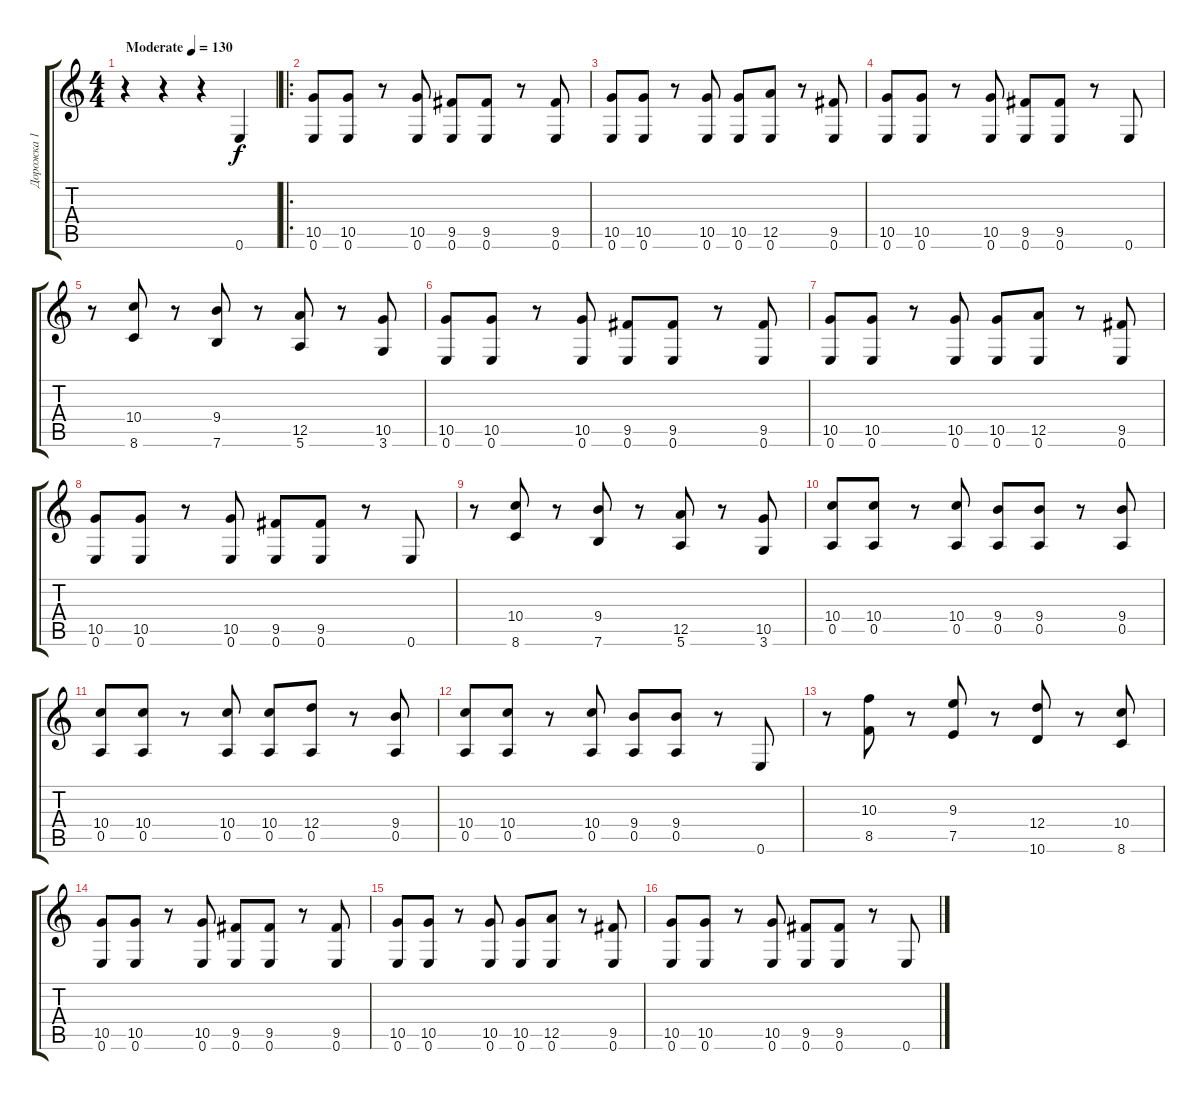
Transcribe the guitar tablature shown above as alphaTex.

\track ("Дорожка 1" "Дорожка 1") {instrument distortionguitar}
\staff {score tabs}
\tuning (E4 B3 G3 D3 A2 E2) {hide}
\ts (4 4)
\tempo (130 "Moderate")
\clef g2
\ks c
r.4{dy f instrument distortionguitar} r.4 r.4 0.6.4 |
\ro
(10.5 0.6).8 (10.5 0.6).8 r.8 (10.5 0.6).8 (9.5 0.6).8 (9.5 0.6).8 r.8 (9.5 0.6).8 |
(10.5 0.6).8 (10.5 0.6).8 r.8 (10.5 0.6).8 (10.5 0.6).8 (12.5 0.6).8 r.8 (9.5 0.6).8 |
(10.5 0.6).8 (10.5 0.6).8 r.8 (10.5 0.6).8 (9.5 0.6).8 (9.5 0.6).8 r.8 0.6.8 |
r.8 (10.4 8.6).8 r.8 (9.4 7.6).8 r.8 (12.5 5.6).8 r.8 (10.5 3.6).8 |
(10.5 0.6).8 (10.5 0.6).8 r.8 (10.5 0.6).8 (9.5 0.6).8 (9.5 0.6).8 r.8 (9.5 0.6).8 |
(10.5 0.6).8 (10.5 0.6).8 r.8 (10.5 0.6).8 (10.5 0.6).8 (12.5 0.6).8 r.8 (9.5 0.6).8 |
(10.5 0.6).8 (10.5 0.6).8 r.8 (10.5 0.6).8 (9.5 0.6).8 (9.5 0.6).8 r.8 0.6.8 |
r.8 (10.4 8.6).8 r.8 (9.4 7.6).8 r.8 (12.5 5.6).8 r.8 (10.5 3.6).8 |
(10.4 0.5).8 (10.4 0.5).8 r.8 (10.4 0.5).8 (9.4 0.5).8 (9.4 0.5).8 r.8 (9.4 0.5).8 |
(10.4 0.5).8 (10.4 0.5).8 r.8 (10.4 0.5).8 (10.4 0.5).8 (12.4 0.5).8 r.8 (9.4 0.5).8 |
(10.4 0.5).8 (10.4 0.5).8 r.8 (10.4 0.5).8 (9.4 0.5).8 (9.4 0.5).8 r.8 0.6.8 |
r.8 (10.3 8.5).8 r.8 (9.3 7.5).8 r.8 (12.4 10.6).8 r.8 (10.4 8.6).8 |
(10.5 0.6).8 (10.5 0.6).8 r.8 (10.5 0.6).8 (9.5 0.6).8 (9.5 0.6).8 r.8 (9.5 0.6).8 |
(10.5 0.6).8 (10.5 0.6).8 r.8 (10.5 0.6).8 (10.5 0.6).8 (12.5 0.6).8 r.8 (9.5 0.6).8 |
(10.5 0.6).8 (10.5 0.6).8 r.8 (10.5 0.6).8 (9.5 0.6).8 (9.5 0.6).8 r.8 0.6.8
